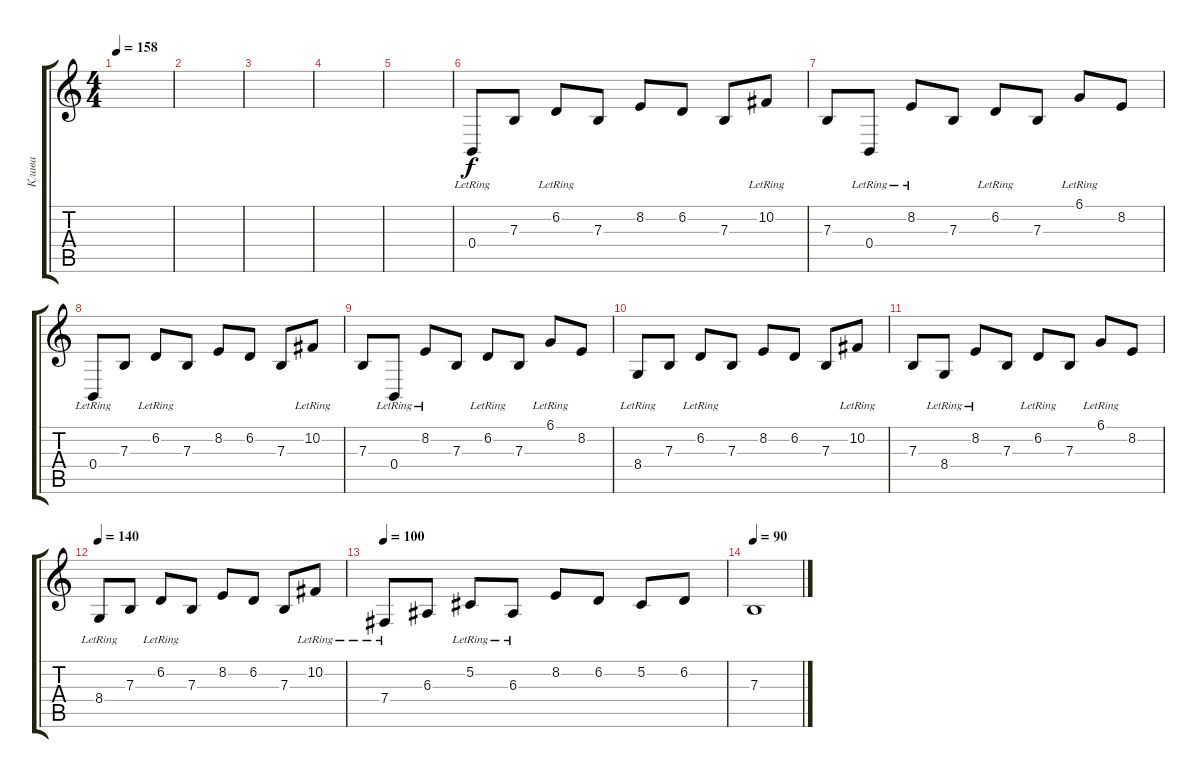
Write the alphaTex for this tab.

\track ("Клава" "Клава") {instrument lead5charang}
\staff {score tabs}
\tuning (Db4 Ab3 E3 B2 Gb2 B1) {hide}
\ts (4 4)
\tempo 158
\clef g2
\ks c
|
|
|
|
|
0.4{lr}.8 7.3.8 6.2{lr}.8 7.3.8 8.2.8 6.2.8 7.3.8 10.2{lr}.8 |
7.3.8 0.4{lr}.8 8.2{lr}.8 7.3.8 6.2{lr}.8 7.3.8 6.1{lr}.8 8.2.8 |
0.4{lr}.8 7.3.8 6.2{lr}.8 7.3.8 8.2.8 6.2.8 7.3.8 10.2{lr}.8 |
7.3.8 0.4{lr}.8 8.2{lr}.8 7.3.8 6.2{lr}.8 7.3.8 6.1{lr}.8 8.2.8 |
8.4{lr}.8 7.3.8 6.2{lr}.8 7.3.8 8.2.8 6.2.8 7.3.8 10.2{lr}.8 |
7.3.8 8.4{lr}.8 8.2{lr}.8 7.3.8 6.2{lr}.8 7.3.8 6.1{lr}.8 8.2.8 |
\tempo 140
8.4{lr}.8 7.3.8 6.2{lr}.8 7.3.8 8.2.8 6.2.8 7.3.8 10.2{lr}.8 |
\tempo 100
7.4{lr}.8 6.3.8 5.2{lr}.8 6.3{lr}.8 8.2.8 6.2.8 5.2.8 6.2.8 |
\tempo 90
7.3.1
